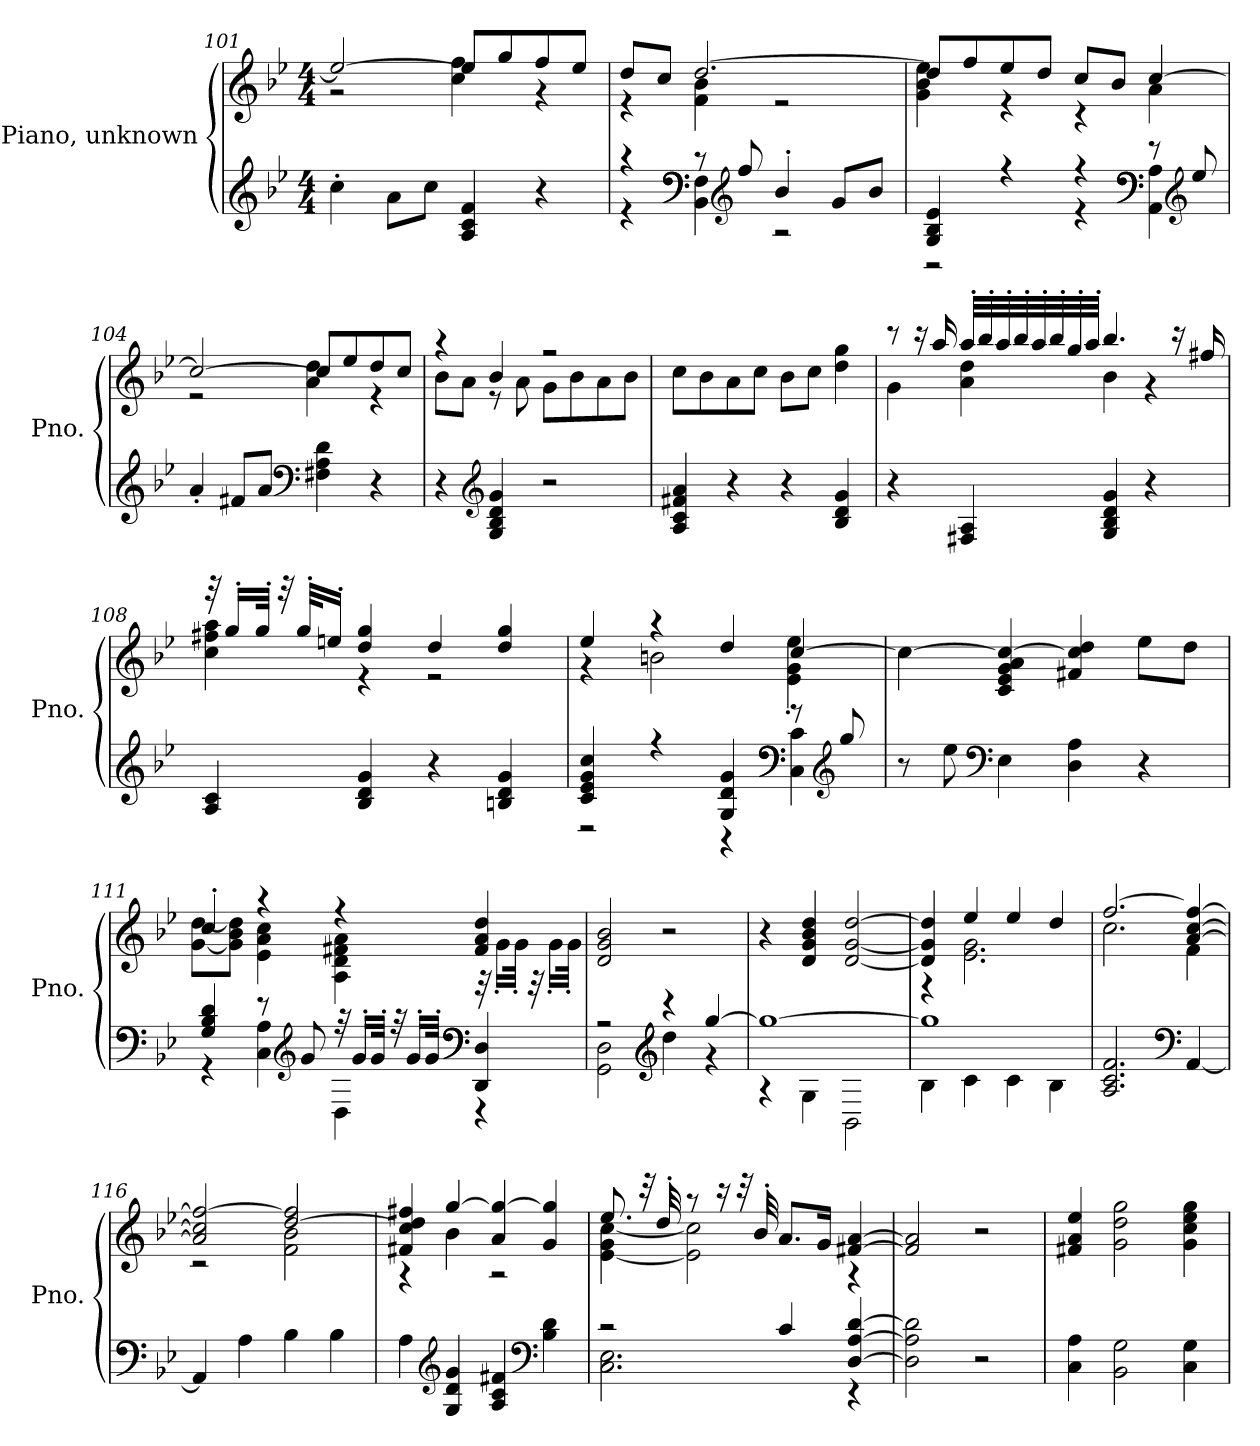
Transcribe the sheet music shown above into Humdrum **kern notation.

**kern	**kern
*part1	*part1
*staff2	*staff1
*I"Piano, unknown	*
*I'Pno.	*
!!LO:LB:g=z
*clefG2	*clefG2
*k[b-e-]	*k[b-e-]
*M4/4	*M4/4
=101	=101
*	*^
4cc'\	2ee-/_	2r
8a\L	.	.
8cc\J	.	.
4A/ 4c/ 4f/	8ee-/L]	4cc\ 4ff\
.	8gg/	.
4r	8ff/	4r
.	8ee-/J	.
=102	=102	=102
*^	*	*
4r	4r	8dd/L	4r
.	.	8cc/J	.
*clefF4	*	*	*
8r	4BB-\ 4F\	[2.dd/	4f\ 4b-\
*clefG2	*	*	*
8ff/	.	.	.
4b-'/	2r	.	2r
8g/L	.	.	.
8b-/J	.	.	.
=103	=103	=103	=103
4G/ 4B-/ 4e-/	2r	8dd/L]	4g\ 4b-\ 4ee-\
.	.	8ff/	.
4r	.	8ee-/	4r
.	.	8dd/J	.
4r	4r	8cc/L	4r
.	.	8b-/J	.
*clefF4	*	*	*
8r	4AA\ 4A\	[4cc/	4a\
*clefG2	*	*	*
8ee-/	.	.	.
*v	*v	*	*
=104	=104	=104
4a'/	2cc/_	2r
8f#X/L	.	.
8a/J	.	.
*clefF4	*	*
4F#X\ 4A\ 4d\	8cc/L]	4a\ 4dd\
.	8ee-/	.
4r	8dd/	4r
.	8cc/J	.
!!LO:LB:g=z	!!
=105	=105	=105
4r	4r	8b-\L
.	.	8a\J
*clefG2	*	*
4G/ 4B-/ 4d/ 4g/	4b-/	8r
.	.	8a\
2r	2r	8g\L
.	.	8b-\
.	.	8a\
.	.	8b-\J
*	*v	*v
=106	=106
4A/ 4c/ 4f#X/ 4a/	8cc\L
.	8b-\
4r	8a\
.	8cc\J
4r	8b-\L
.	8cc\J
4B-/ 4d/ 4g/	4dd\ 4gg\
=107	=107
*	*^
4r	8r	4g\
.	16r	.
.	16aa/	.
4F#X/ 4A/	32aa'/LLL	4a\ 4dd\
.	32bb-'/	.
.	32aa'/	.
.	32bb-'/	.
.	32aa'/	.
.	32bb-'/	.
.	32gg'/	.
.	32aa'/JJJ	.
4G/ 4B-/ 4d/ 4g/	4.bb-/	4b-\
4r	.	4r
.	16r	.
.	16ff#X/	.
!!LO:PB:g=z	!!
=108	=108	=108
4A/ 4c/	32r	4cc\ 4ff#X\ 4aa\
.	16gg'/LL	.
.	32gg'/JJk	.
.	32r	.
.	32gg'/KLL	.
.	16een'/JJ	.
4B-/ 4d/ 4g/	4dd/ 4gg/	4r
4r	4dd/	2r
4Bn/ 4d/ 4g/	4dd/ 4gg/	.
=109	=109	=109
*^	*	*
4c/ 4e-/ 4g/ 4cc/	2r	4ee-/	4r
4r	.	4r	2bn\
4G/ 4d/ 4g/	4r	4dd/	.
*clefF4	*	*	*
8r	4C\ 4c\	[4cc/	4e-\' 4g\' 4ee-\'
*clefG2	*	*	*
8gg/	.	.	.
*v	*v	*	*
*	*v	*v
=110	=110
8r	4cc\_
8ee-\	.
*clefF4	*
4E-\	4c/ 4e-/ 4g/ 4a/ 4cc/_
4D\ 4A\	4f#X/ 4cc/] 4dd/
4r	8ee-\L
.	8dd\J
!!LO:LB:g=z
=111	=111
*^	*^
4G/ 4B-/ 4d/	4r	4cc'/	[8g\ [8dd\L
.	.	.	8g\] 8b-\ 8dd\]J
8r	4C\ 4A\	4r	4e-\ 4a\ 4cc\
*clefG2	*	*	*
8g/	.	.	.
32r	4D\	4r	4A\ 4d\ 4f#X\ 4a\
16g'/LL	.	.	.
32g'/JJk	.	.	.
32r	.	.	.
16g'/LL	.	.	.
32g'/JJk	.	.	.
*clefF4	*	*	*
4DD/ 4D/	4r	4f#/ 4a/ 4dd/	32r
.	.	.	16g'\LL
.	.	.	32g'\JJk
.	.	.	32r
.	.	.	16g'\LL
.	.	.	32g'\JJk
*	*	*v	*v
=112	=112	=112
2r	2GG\ 2D\	2d/ 2g/ 2b-/
*clefG2	*	*
4r	4dd\	2r
[4gg/	4r	.
=113	=113	=113
1gg_	4r	4r
.	4G\	4d/ 4g/ 4b-/ 4dd/
.	2BB-\	[2d/ [2g/ [2dd/
=114	=114	=114
*	*	*^
1gg]	4B-\	4d/] 4g/] 4dd/]	4r
.	4c\	4ee-/	2.e-\ 2.g\
.	4c\	4ee-/	.
.	4B-\	4dd/	.
*v	*v	*	*
=115	=115	=115
2.A/ 2.c/ 2.f/	[2.ff/	2.cc\
*clefF4	*	*
[4AA/	[4a/ [4cc/ 4ff/_	4f\
!!LO:LB:g=z	!!
=116	=116	=116
4AA/]	2a/] 2cc/] 2ff/_	2r
4A\	.	.
4B-\	[2dd/ 2ff/]	2f\ 2b-\
4B-\	.	.
=117	=117	=117
4A\	4f#X/ 4cc/ 4dd/] 4ff#X/	4r
*clefG2	*	*
4G/ 4d/ 4g/	[4gg/	4b-\
4A/ 4c/ 4f#X/	4a/ 4gg/_	2r
*clefF4	*	*
4B-\ 4d\	4g/ 4gg/]	.
=118	=118	=118
*^	*	*
2r	2.C\ 2.E-\	8.ee-/	[4e-\ 4g\ [4cc\
.	.	32r	.
.	.	32dd'/	.
.	.	8r	2e-\] 2cc\]
.	.	16r	.
.	.	32r	.
.	.	32b-'/	.
4c/	.	8.a/L	.
.	.	16g/Jk	.
[4D/ [4A/ [4d/	4r	[4f#X/ [4a/	4r
*v	*v	*	*
*	*v	*v
=119	=119
2D\] 2A\] 2d\]	2f#/] 2a/]
2r	2r
=120	=120
4C\ 4A\	4f#X/ 4a/ 4ee-/
2BB-\ 2G\	2g\ 2dd\ 2gg\
4C\ 4G\	4g\ 4cc\ 4ee-\ 4gg\
=	=
*-	*-
